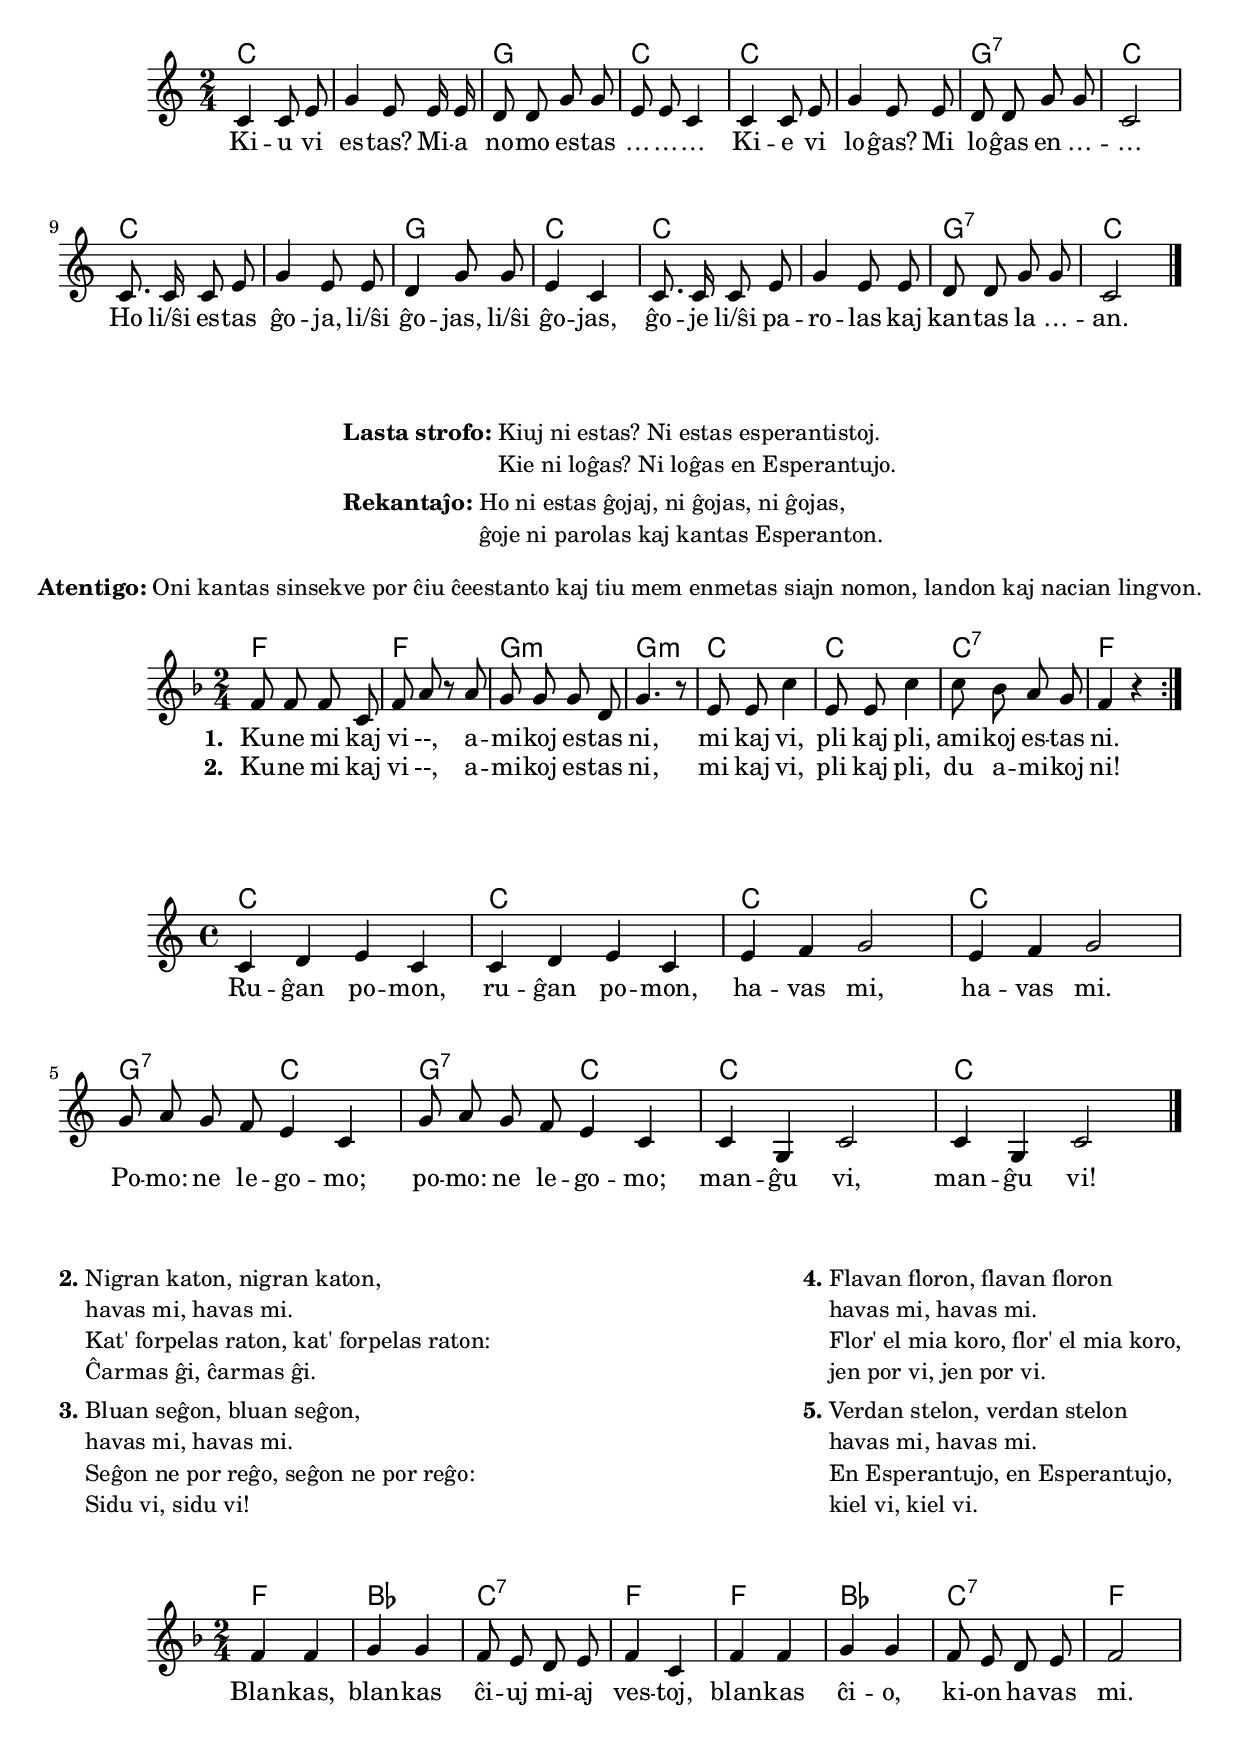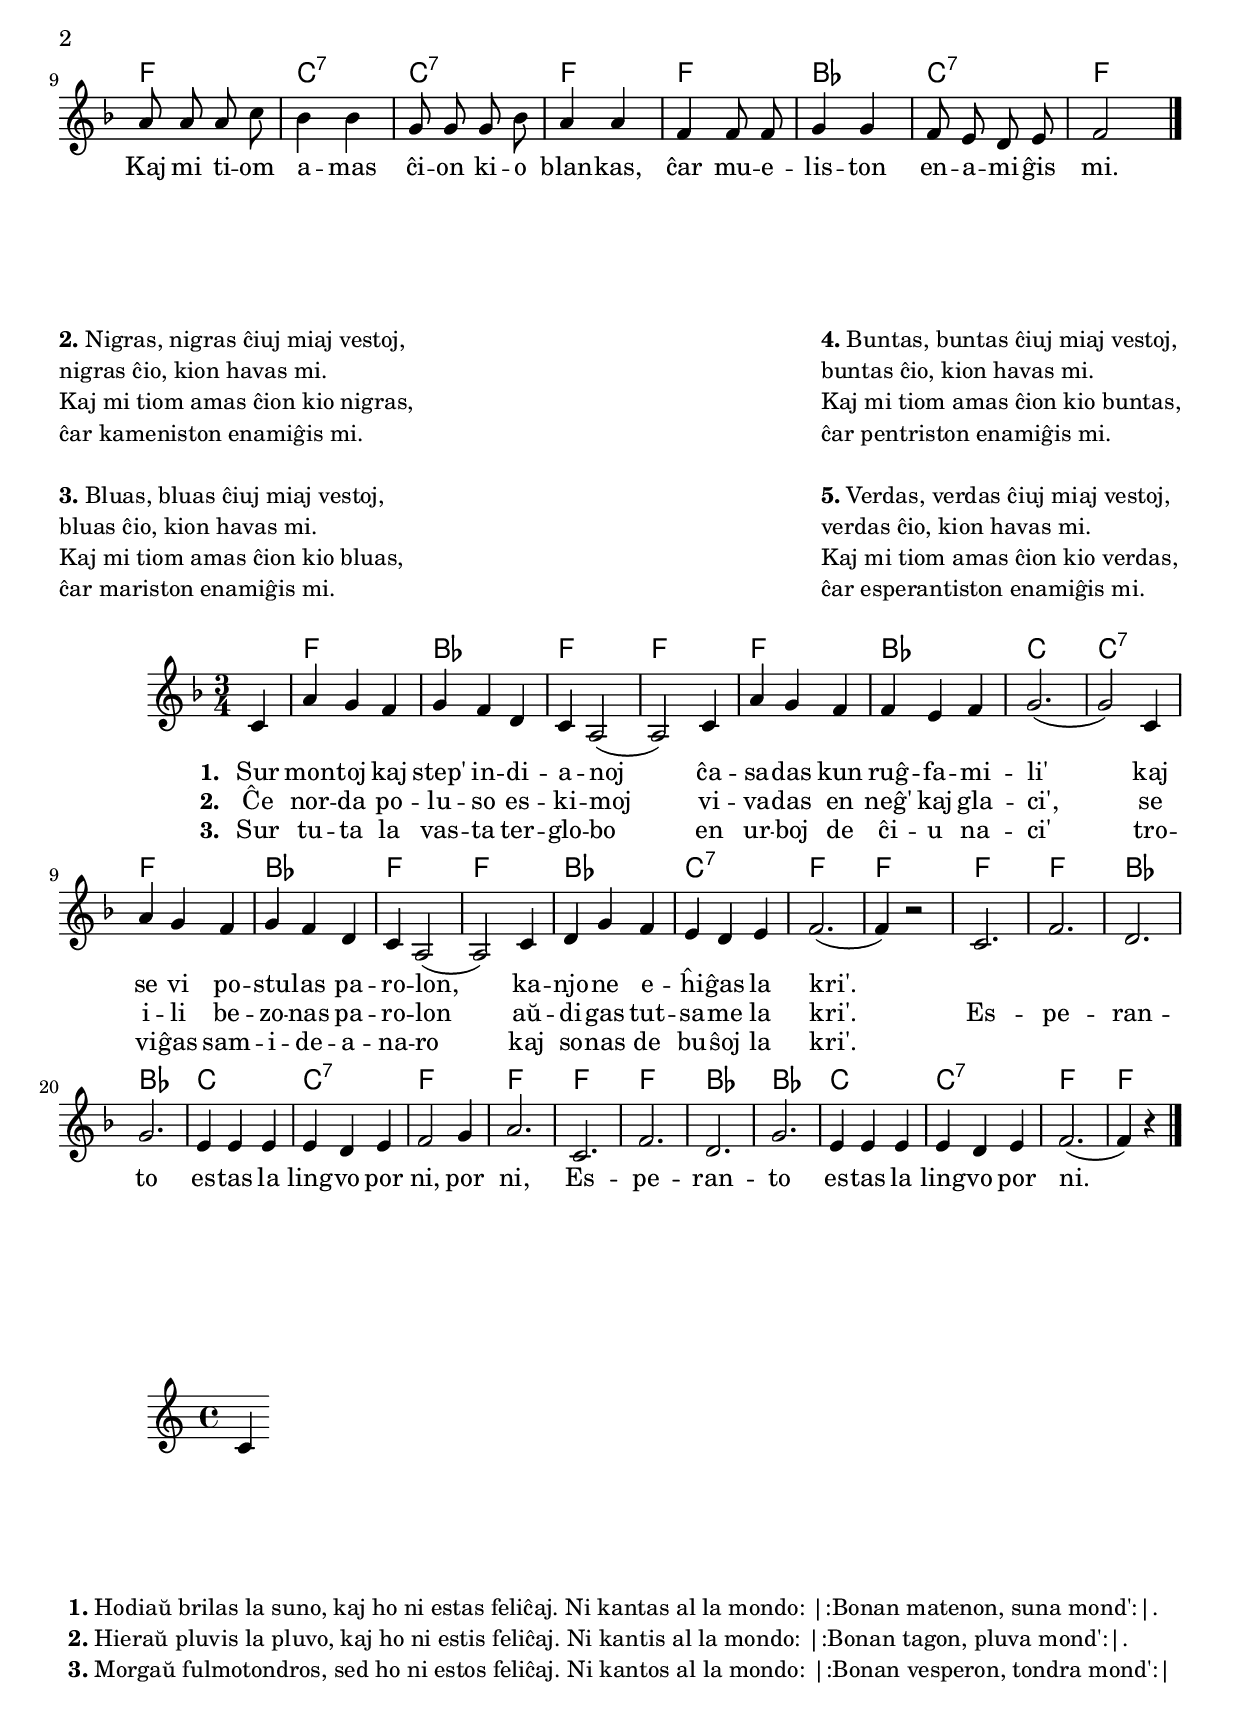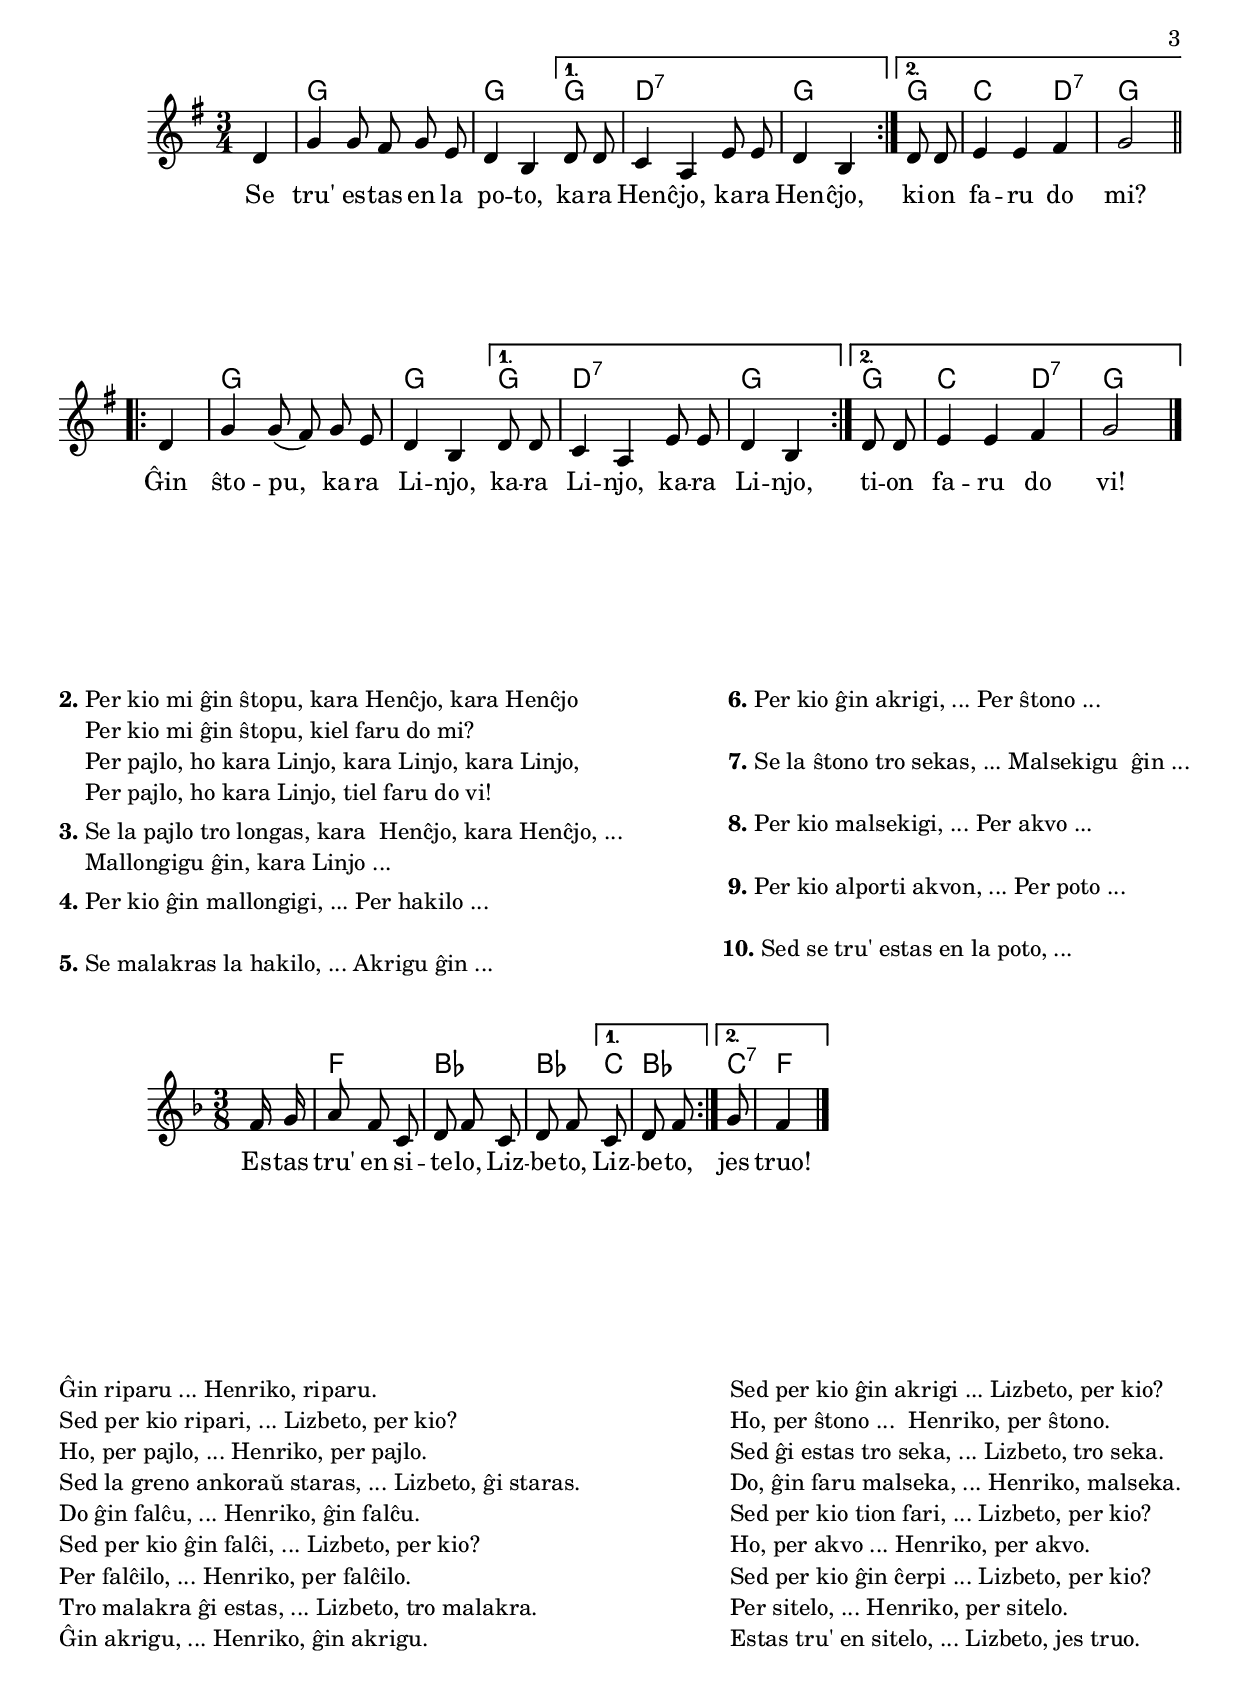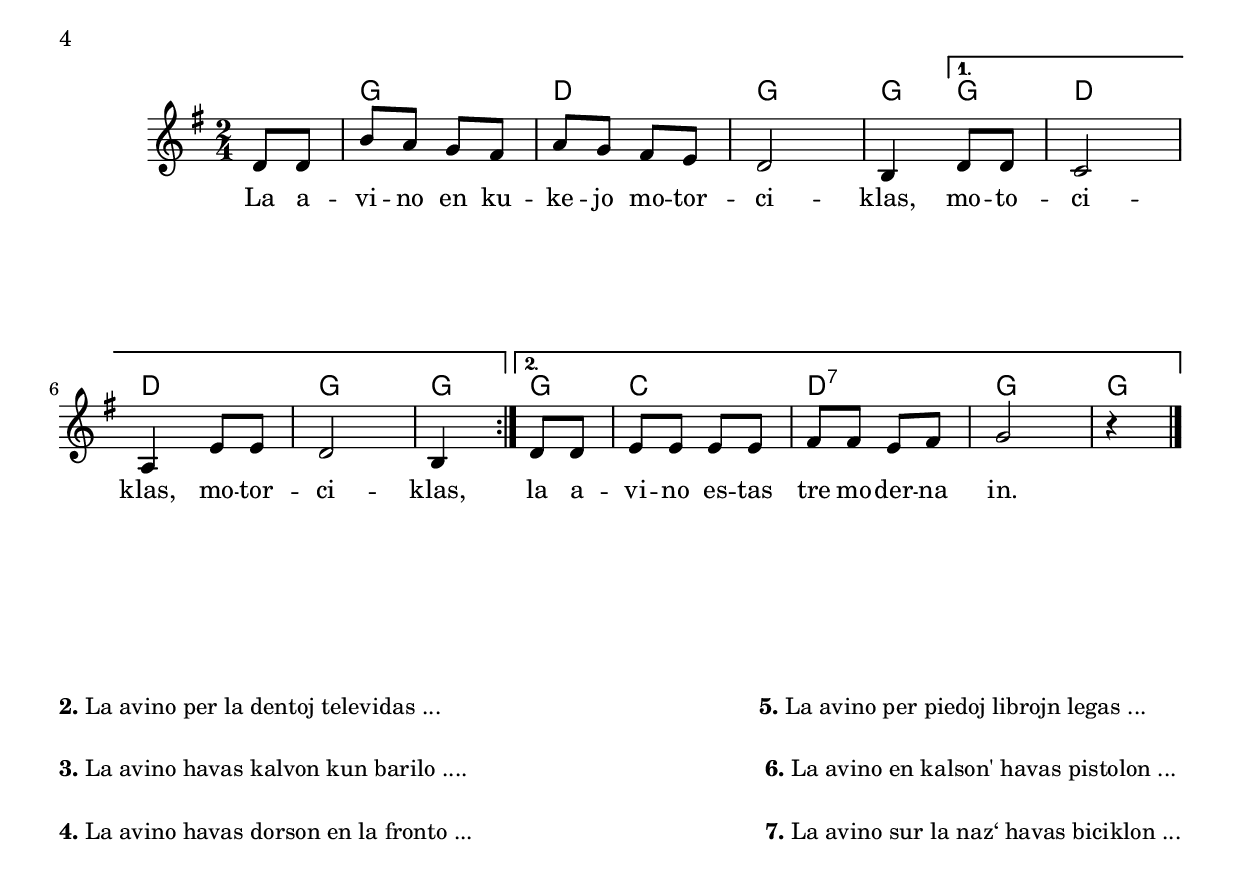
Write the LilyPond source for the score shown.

%\pageBreak

% ŝanĝis "li(ŝi)" al "li/ŝi"
% anstataŭigis "kiu ni estas" per "kiuj ni estas"
% korektis "Esperantistoj" al "esperantistoj" (laŭ PIV)

\tocItem \markup "Interkonatiĝo"
\score {
	\header {
	title = "Interkonatiĝo"
	subtitle = "Originala titolo: Nekonata"
	}
	
	\transpose c c' {
	<<\chords { c1 g2 c2 c1 g2:7 c2 c1 g2 c2 c1 g2:7 c2 }

	\relative {
		\time 2/4
		\key c \major
	\autoBeamOff
        c4 c8 e g4  e8   e16 e d8 d g g e e c4
%	c4 c8 d e4 c8    c16 c d8 d g g e e c4
        c4 c8 e g4  e8   e     d8 d g g c,2
%	c4 c8 d e4 c8    c     d  d g g c,2
	c8. c16 c8 e g4 e8 e d4 g8 g e4 c c8. c16 c8 e g4 e8 e d d g g c,2 \bar "|." 
%	c8. c16 c8 d e4 c8 c d4 g8 g e4 c c8. c16 c8 d e4 c8 c d d g g c,2 \bar "|." 
	\autoBeamOn
	} % relative
	\addlyrics {
Ki -- u vi es -- tas? Mi -- a no -- mo es -- tas … -- … -- …
Ki -- e vi lo -- ĝas? Mi lo -- ĝas  en … -- … 
Ho li/ŝi es -- tas ĝo -- ja, li/ŝi ĝo -- jas,  li/ŝi ĝo -- jas, 
	ĝo -- je li/ŝi pa -- ro -- las kaj kan -- tas la … -- an.

	}
>>
	} % transpose
} % score


\markup {
  \fill-line {
    %\hspace #0.1 % moves the column off the left margin;
     % can be removed if space on the page is tight
     \column {
      \line { \bold "Lasta strofo:"
        \column {
          "Kiuj ni estas? Ni estas esperantistoj. "
		  "Kie ni loĝas? Ni loĝas en Esperantujo."
            } % column
      } % line
	  \combine \null \vspace #0.1 % adds vertical spacing between verses
		\line { \bold "Rekantaĵo:" 
		\column { "Ho ni estas ĝojaj, ni ĝojas, ni ĝojas," "ĝoje ni parolas kaj kantas Esperanton." " "
		} %column
	  } % line
	}	
  }
}


\markup {
  \fill-line {
    %\hspace #0.1 % moves the column off the left margin;
     % can be removed if space on the page is tight
     \column {
      \line { \bold "Atentigo:"
        \column {
          "Oni kantas sinsekve por ĉiu ĉeestanto kaj tiu mem enmetas siajn nomon, landon kaj nacian lingvon."
              \combine \null \vspace #0.5 % adds vertical spacing between verses
            } % column
      } %
    }	
  }
}


% kontrolindas la korespondo inter la notoj kaj ĉiu el la du strofoj (kiuj ĉiu havas malsaman kvanton da silaboj ĉe la fino)

\tocItem \markup "Du amikoj"
\score {
	\header {
	title = "Du amikoj"
	subtitle = "El Mazi en Gondolando"
	}
	
	\transpose c c' {
	<<\chords { f2 f g:m g:m c c c:7 f}

	\relative {
		\time 2/4
		\key f \major
	\autoBeamOff
	f8 f f c f a r8 a8 g8 g g d g4. r8  e e c'4 e,8 e c'4 c8 bes a g f4 r \bar ":|." 
%	c4 c8 d e4 c8    c16 c d8 d g g e e c4
%	c4 c8 d e4 c8    c     d  d g g c,2
%	c8. c16 c8 d e4 c8 c d4 g8 g e4 c c8. c16 c8 d e4 c8 c d d g g c,2 
	\autoBeamOn
	} % relative
	\addlyrics { \set stanza = #"1. " 
Ku -- ne mi kaj vi --, a -- mi -- koj es -- tas ni, mi kaj vi, pli kaj pli, ami -- koj es -- tas ni.
	}
	\addlyrics { \set stanza = #"2. " 
Ku -- ne mi kaj vi --, a -- mi -- koj es -- tas ni, mi kaj vi, pli kaj pli, du a -- mi -- koj ni!
	}
>>
	} % transpose
} % score



% rugxa pomo estis lingve terura kaj mi tute reverkis gxin


\tocItem \markup "Ruĝan pomon"
\score {
	\header {
	title = "Ruĝan pomon"
	subtitle = "Originala titolo: Frère Jacques"
	subsubtitle = "Tradukis E. Werner"
	}
	
	\transpose c c' {
	<<\chords { c1 c c c g2:7 c g:7 c c1 c1 }

	\relative {
		\time 4/4
		\key c \major
	\autoBeamOff
	c4 d e c c d e c e f g2 e4 f g2 g8 a g f e4 c4 g'8 a g f e4 c4 c g c2 c4 g c2 \bar "|." 
	\autoBeamOn
	} % relative
	\addlyrics {
	Ru -- ĝan po -- mon, ru -- ĝan po -- mon, ha -- vas mi, ha -- vas mi. Po -- mo: ne le -- go -- mo; po -- mo: ne le -- go -- mo; man -- ĝu vi, man -- ĝu vi!
	}
>>
	} % transpose
} % score


\markup {
  \fill-line {
    % \hspace #0.1 % moves the column off the left margin;
     % can be removed if space on the page is tight
     \column {
      \line { \bold "2."
        \column {
		"Nigran katon, nigran katon," "havas mi, havas mi."
		"Kat' forpelas raton, kat' forpelas raton:" "Ĉarmas ĝi, ĉarmas ĝi."
           } % column
      } % line
	  \combine \null \vspace #0.1 % adds vertical spacing between verses
      \line { \bold "3."
        \column {
		"Bluan seĝon, bluan seĝon," "havas mi, havas mi."
		"Seĝon ne por reĝo, seĝon ne por reĝo:" "Sidu vi, sidu vi!"
        } % column
      } % line
    } % fill-line
    \hspace #0.1 % adds horizontal spacing between columns;
    \column {
      \line { \bold "4."
        \column {
		"Flavan floron, flavan floron" "havas mi, havas mi."
		"Flor' el mia koro, flor' el mia koro," "jen por vi, jen por vi."
        } % column
      } % line
      \combine \null \vspace #0.1 % adds vertical spacing between verses
      \line { \bold "5."
        \column {
		"Verdan stelon, verdan stelon" "havas mi, havas mi."
		"En Esperantujo, en Esperantujo," "kiel vi, kiel vi."
                " "
                " "
                 } % column
                  } % line     
	} % column
	} % fill-line
} % markup	


% pri koloroj do ne havas rimojn en la germana, sed ŝajnas iom fuŝa, 
% do mi reverkis la tekston
% Verdas, verdas ... esperantiston ...
% Blankas, blankas ĉiuj miaj vestoj, blankas ĉio, kion havas mi.
% Kaj mi tiom amas ĉion kio blankas, ĉar mueliston enamiĝis mi.
% Nigras, nigras ... kameniston ...
% Bluas, bluas ... mariston ...
% Buntas, buntas ... pentriston ...

% solvindas la malsama kvanto da silaboj ĉe la diversaj profesioj (mariston kaj pentriston havas nur 3, esperantiston havas 5, dum mueliston kaj kameniston havas 4)

\tocItem \markup "Pri koloroj"
\score {
	\header {
	title = "Pri koloroj"
	subtitle = "Originala titolo: Grün, grün, grün sind alle meine Kleider"
        subsubtitle = "Tradukis E. Werner"
	}
	
	\transpose c c' {
	<<\chords { f2 bes c:7 f f bes c:7 f f c:7 c:7 f f bes c:7 f }

	\relative {
		\time 2/4
		\key f \major
	\autoBeamOff
	 f4 f g g f8 e d e f4 c f f g g f8 e d e f2 a8 a a c bes4 bes g8 g g bes a4 a f f8 f g4 g f8 e d e f2 \bar "|." 
	\autoBeamOn
	} % relative
	\addlyrics {
Blan -- kas, blan -- kas ĉi -- uj mi -- aj ves -- toj, blan -- kas ĉi -- o, ki -- on ha -- vas mi. Kaj mi ti -- om a -- mas ĉi -- on ki -- o blan -- kas, ĉar mu -- e -- lis -- ton en -- a -- mi -- ĝis mi.
	}
>>
	} % transpose
} % score

\noPageBreak

%\markup {
%  \fill-line {
%    %\hspace #0.1 % moves the column off the left margin;
%     % can be removed if space on the page is tight
%     \column {
%      \line { \bold "Aliaj strofoj:"
%        \column {
%          " Nigras ... kameniston, bluas ... mariston," " buntas ... pentriston, verdas ... esperantiston "
%		  " "
%                  } %   column
%                  } % line  
%	
%                }	
%  }
%	  \combine \null \vspace #0.1 % adds vertical spacing between 
%}

\markup {
  \fill-line {
    % \hspace #0.1 % moves the column off the left margin;
     % can be removed if space on the page is tight
     \column {

	\combine \null \vspace #0.05 % adds vertical spacing between verses
      \line { \bold "2." "Nigras, nigras ĉiuj miaj vestoj," }
      \line { "nigras ĉio, kion havas mi." }
      \line { "Kaj mi tiom amas ĉion kio nigras," }
      \line { "ĉar kameniston enamiĝis mi." }

	\combine \null \vspace #0.05 % adds vertical spacing between verses
      \line { \bold "3." "Bluas, bluas ĉiuj miaj vestoj," }
      \line { "bluas ĉio, kion havas mi." }
      \line { "Kaj mi tiom amas ĉion kio bluas," }
      \line { "ĉar mariston enamiĝis mi." }

	\combine \null \vspace #0.05 % adds vertical spacing between verses

     } % column
     \column {

	\combine \null \vspace #0.05 % adds vertical spacing between verses
      \line { \bold "4." "Buntas, buntas ĉiuj miaj vestoj," }
      \line { "buntas ĉio, kion havas mi." }
      \line { "Kaj mi tiom amas ĉion kio buntas," }
      \line { "ĉar pentriston enamiĝis mi." }

	\combine \null \vspace #0.05 % adds vertical spacing between verses
      \line { \bold "5." "Verdas, verdas ĉiuj miaj vestoj," }
      \line { "verdas ĉio, kion havas mi." }
      \line { "Kaj mi tiom amas ĉion kio verdas," }
      \line { "ĉar esperantiston enamiĝis mi." }

	\combine \null \vspace #0.05 % adds vertical spacing between verses
     } % column
    } % fill-line
} % markup	



\version "2.20.0"

\tocItem \markup "Lingvo por ni"
\score {
	\header {
	title = "Lingvo por ni"
	subtitle = "Originala titolo: My Bonnie is over the Ocean"
	}
	
	\transpose c c' {
	<<\chords { 
		\set noChordSymbol = ""
		r4 f2. bes f f f bes c c:7 f bes f f bes c:7 f f
        f f bes bes c c:7 f f f f bes bes c c:7 f f2  
	}

	\relative {
		\time 3/4
		\key f \major
                	\partial 4
	\autoBeamOff
	c4 a' g f g f d c a2( a) 
        c4 a' g f f e f g2.( g2)  
        c,4 a' g f g f d c a2( a) 
        c4 d g f e d e f2.( f4) r2
        c2. f2. d2. g2. e4 e e e d e f2 g4 a2.
        c,2. f2. d2. g2. e4 e e e d e f2.( f4) r4 \bar "|." 
	\autoBeamOn
	} % relative
	\addlyrics { \set stanza = #"1. " 
        Sur mon -- toj kaj step' in -- di -- a -- noj ĉa -- sa -- das kun ruĝ -- fa -- mi -- li'
	kaj se vi po -- stu -- las pa -- ro -- lon, ka -- njo -- ne e -- ĥi -- ĝas la kri'.
	}
        \addlyrics {  \set stanza = #"2. "
        Ĉe nor -- da po -- lu -- so es -- ki -- moj vi -- va -- das en neĝ' kaj gla -- ci',
	se i -- li be -- zo -- nas pa -- ro -- lon aŭ -- di -- gas tut -- sa -- me la kri'.
	Es -- pe -- ran -- to es -- tas la ling -- vo por ni, por ni, 
	Es -- pe -- ran -- to es -- tas la ling -- vo por ni.
}
        \addlyrics {  \set stanza = #"3. "
        Sur tu -- ta la vas -- ta ter -- glo -- bo en ur -- boj de ĉi -- u na -- ci'
	tro -- vi -- ĝas sam -- i -- de -- a -- na -- ro kaj so -- nas de bu -- ŝoj la kri'.
}
>>
	} % transpose
} % score



\tocItem \markup "Veterokanto"
\score {
	\header {
	title = "Veterokanto"
%	subtitle = "Originala titolo: Meine Oma fährt im Hühnerstall Motorrad"
%	subsubtitle = "Tradukis"
	}
<<
\new Staff {c'4}
>>
}

\markup {
% \combine \null \vspace #0.3 % adds vertical spacing between verses
      
 \fill-line {
    % \hspace #0.1 % moves the column off the left margin;
     % can be removed if space on the page is tight
     \column {
      \line { \bold "1."
        \column {
		"Hodiaŭ brilas la suno, kaj ho ni estas feliĉaj.
Ni kantas al la mondo: |:Bonan matenon, suna mond':|."

           } % column
      } % line
	  %\combine \null \vspace #0.1 % adds vertical spacing between verses
      \line { \bold "2."
        \column {
		"Hieraŭ pluvis la pluvo, kaj ho ni estis feliĉaj.
Ni kantis al la mondo: |:Bonan tagon, pluva mond':|."
        } % column
      } % line
      %\combine \null \vspace #0.1 % adds vertical spacing between verses
      \line { \bold "3."
        \column {
		"Morgaŭ fulmotondros, sed ho ni estos feliĉaj.
Ni kantos al la mondo: |:Bonan vesperon, tondra mond':|"
 \combine \null \vspace #0.5 % adds vertical spacing between verses

} % column
      } % line
    } % fill-line
    }
} % markup	


\pageBreak 

\version "2.20.0"

% mi konas gxin kiel 'Wenn der Topf aber ein Loch hat' ...
% la aktoroj estas cxi tie intersxangxitaj kaj la strukturo
% 1. Sxi: Se ...? 2. Li: Faru jenon! 3. Sxi: Kiel 4. Li: Per jenon! perdigxis.
% Kio estas 'staranta pajlo'? En la originalo gxi tro longas kaj estas dehakita per hakilo.


% Mi aldonis la unuan parton de la melodio, kiun ni ne kantis.
% Propono por la teksto:

% se tru estas en la poto, kara Hencxjo, kara Hencxjo,
% se tru estas en la poto, kion faru do mi?

% gxin sxtopu, kara Linjo, kara Linjo,  kara Linjo,
% gxin sxtopu, kara Linjo, tion faru do vi!

% Per kio mi gxin sxtopu, kara Hencxjo, kara Hencxjo
% Per kio mi gxin sxtopu, kiel faru do mi?

% Per pajlo kara Linjo, kara Linjo, kara Linjo,
% Per pajlo kara Linjo, tiel faru do vi!

% Se la pajlo tro longas -- Mallongigu gxin 
% Per kio mi mallongigu? -- Per hakilo
% Se malakras la hakilo -- Akrigu vin 
% Per kio mi gxin akrigu? -- Per sxtono
% Se la sxtono tro sekas -- Malsekigu gxin
% Per kio mi gxin malsekigu? -- Per akvo.
% Per kio mi portu akvon -- Per poto 


\tocItem \markup "Truo en la poto"
\score {
	\header {
	title = "Truo en la poto"
	subtitle = "Originala titolo: Wenn der Topf aber ein Loch hat"
	subsubtitle = "Tradukis E. Werner"
	}
	
	\transpose c d' {
	<<\chords {
    \set noChordSymbol = ""
    \repeat volta 2 {r4 f2. f2} 
    \alternative {
                  {f4 c2.:7 f2 }
                  {f4 bes2 c4:7 f2}
                  } % alternative
    \repeat volta 2 {r4 f2. f2} 
    \alternative {
                  {f4 c2.:7 f2}
                  {f4 bes2 c4:7 f2}
                  } % alternative
                  } % chords
	\relative {
		\time 3/4
		\key f \major
		\partial 4
	\autoBeamOff
	\repeat volta 2 { c4 f4 f8 e f d c4 a4 } 
	\alternative {
		    { c8 c bes4 g4 d'8 d c4 a4 }
		    { c8 c d4 d e f2}
		    }
	\repeat volta 2 {c4 f4 f8( e) f d c4 a4 } 
	\alternative {
		    { c8 c bes4 g4 d'8 d c4 a4}
		    { c8 c d4 d e f2}
		    }
       \bar "|." 
	\autoBeamOn
	} % relative
	\addlyrics {
        \repeat volta 2 { Se tru' es -- tas en la po -- to,}
        \alternative {
                     { ka -- ra Hen -- ĉjo, ka -- ra Hen -- ĉjo, }
                     { ki -- on fa -- ru do mi? }
                     }
        \repeat volta 2 { Ĝin ŝto -- pu,  ka -- ra Li -- njo, }
        \alternative {
                     { ka -- ra Li -- njo, ka -- ra Li -- njo, }
                     { ti -- on fa -- ru do vi! }
                     }
	} %addlyrics
>>
	} % transpose
} % score


\markup {
  \fill-line {
    % \hspace #0.1 % moves the column off the left margin;
     % can be removed if space on the page is tight
     \column {
      \line { \bold "2."
        \column {
		"Per kio mi ĝin ŝtopu, kara Henĉjo, kara Henĉjo"
                "Per kio mi ĝin ŝtopu, kiel faru do mi?"
                "Per pajlo, ho kara Linjo, kara Linjo, kara Linjo,"
                "Per pajlo, ho kara Linjo, tiel faru do vi!"

           } % column
      } % line
	  \combine \null \vspace #0.1 % adds vertical spacing between verses
      \line { \bold "3."
        \column {
		"Se la pajlo tro longas, kara  Henĉjo, kara Henĉjo, ... "
                "Mallongigu ĝin, kara Linjo ..."
        } % column
      } % line
      \combine \null \vspace #0.1 % adds vertical spacing between verses
      \line { \bold "4."
        \column {
		"Per kio ĝin mallongigi, ... Per hakilo ..."
        } % column
      } % line
      \combine \null \vspace #0.1 % adds vertical spacing between verses
      \line { \bold "5."
        \column {
		"Se malakras la hakilo, ... Akrigu ĝin ..."
        } % column
      } % line     
    } % fill-line
    \hspace #0.1 % adds horizontal spacing between columns;
    \column {
       \line { \bold " 6."
        \column {
		"Per kio ĝin akrigi, ... Per ŝtono ..."
        } % column
      } % line
      \combine \null \vspace #0.1 % adds vertical spacing between verses
      \line { \bold " 7."
        \column {
		"Se la ŝtono tro sekas, ... Malsekigu  ĝin ..."
        } % column
      } % line
      \combine \null \vspace #0.1 % adds vertical spacing between verses
       \line { \bold " 8."
        \column {
		"Per kio malsekigi, ... Per akvo ..."
        } % column
      } % line
      \combine \null \vspace #0.1 % adds vertical spacing between verses
      \line { \bold " 9."
        \column {
		"Per kio alporti akvon, ... Per poto ..."
        } % column
      } % line
      \combine \null \vspace #0.1 % adds vertical spacing between verses
     \line { \bold "10."
        \column {
		"Sed se tru' estas en la poto, ..."
                " "
                " "
                 } % column
                  } % line     
	} % column
	} % fill-line
} % markup	


\version "2.20.0"

% jen pro tradiciaj kialoj ...
% mi konas gxin kiel 'Wenn der Topf aber ein Loch hat' ...
% la aktoroj estas cxi tie intersxangxitaj kaj la strukturo
% 1. Sxi: Se ...? 2. Li: Faru jenon! 3. Sxi: Kiel 4. Li: Per jenon! perdigxis.
% Kio estas 'staranta pajlo'? En la originalo gxi tro longas kaj estas dehakita per hakilo.


\tocItem \markup "Estas tru' en sitelo"
\score {
	\header {
	title = "Estas tru' en sitelo"
	subtitle = "Originala titolo: Theres a hole in my bucket"
	}
	
	\transpose c c' {
	<<
    \chords {
      \set noChordSymbol = ""
      \repeat volta 2 {r8 f4. bes bes4} 
      \alternative {
                    {c8 bes4 }
                    {c8:7 f4 }
                    } % alternative
                    } % chords
	\relative {
		\time 3/8
		\key f \major
		\partial 8
	\autoBeamOff
	\repeat volta 2 { f16 g a8 f c8 d8 f c d8 f} 
	\alternative {
		    { c d8 f}
		    { g8 f4}
		    }
       \bar "|." 
	\autoBeamOn
	} % relative
	\addlyrics {
        \repeat volta 2 { Es -- tas tru' en si -- te -- lo, Liz -- be -- to,}
        \alternative {
                     {  Liz -- be -- to, }
                     {  jes truo! }
                     }
 	} %addlyrics
>>
	} % transpose
} % score


\markup {
  \fill-line {
    % \hspace #0.1 % moves the column off the left margin;
     % can be removed if space on the page is tight
     \column {
      \line {
        \column {
		"Ĝin riparu ... Henriko, riparu."
"Sed per kio ripari, ... Lizbeto, per kio?"
"Ho, per pajlo, ... Henriko, per pajlo."
"Sed la greno ankoraŭ staras, ... Lizbeto, ĝi staras."
"Do ĝin falĉu, ... Henriko, ĝin falĉu."
"Sed per kio ĝin falĉi, ... Lizbeto, per kio?"
"Per falĉilo, ... Henriko, per falĉilo."
"Tro malakra ĝi estas, ... Lizbeto, tro malakra."
"Ĝin akrigu, ... Henriko, ĝin akrigu."
           } % column
      } % line
    } % fill-line
    \hspace #0.1 % adds horizontal spacing between columns;
    \column {
       \line {
        \column {
"Sed per kio ĝin akrigi ... Lizbeto, per kio?"
"Ho, per ŝtono ...  Henriko, per ŝtono."
"Sed ĝi estas tro seka, ... Lizbeto, tro seka."
"Do, ĝin faru malseka, ... Henriko, malseka."
"Sed per kio tion fari, ... Lizbeto, per kio?"
"Ho, per akvo ... Henriko, per akvo."
"Sed per kio ĝin ĉerpi ... Lizbeto, per kio?"
"Per sitelo, ... Henriko, per sitelo."
"Estas tru' en sitelo, ... Lizbeto, jes truo."
		" "
		" "

        } % column
      } % line
       } % column
	} % fill-line
} % markup	


\pageBreak 

\version "2.20.0"

\tocItem \markup "La avino motorciklas"
\score {
	\header {
	title = "La avino motorciklas"
	subtitle = "Originala titolo: Meine Oma fährt im Hühnerstall Motorrad"
%	subsubtitle = "Tradukis"
	}
	
	\transpose c c' {
	<<\chords {
      \set noChordSymbol = ""
      \repeat volta 2 {
                r4 g2 d g g4
                }
      \alternative {
      { g4 d2 d2 g g4 }
      { g4 c2 d:7 g g4}
      }
  } % chords
	\relative {
		\time 2/4
		\key g \major
		\partial 4
	%\autoBeamOff
        \repeat volta 2 {
	 d8 d b' a g fis a g fis e d2 b4
         }
         \alternative {
          { d8 d c2 a4 e'8 e d2 b4}
          { d8 d e e e e fis fis e fis g2 r4}
          }          
       \bar "|." 
	%\autoBeamOn
	} % relative
	\addlyrics {
        \repeat volta 2 {
        La a -- vi -- no en ku -- ke -- jo mo -- tor -- ci -- klas,
           }
        \alternative {
         { mo -- to -- ci -- klas, mo -- tor -- ci -- klas,}
         { la a -- vi -- no es -- tas tre mo -- der -- na in. }
        }
	} %addlyrics
>>
	} % transpose
} % score


\markup {
  \fill-line {
    % \hspace #0.1 % moves the column off the left margin;
     % can be removed if space on the page is tight
     \column {
      \line { \bold "2."
        \column {
		"La avino per la dentoj televidas ..."

           } % column
      } % line
	  \combine \null \vspace #0.1 % adds vertical spacing between verses
      \line { \bold "3."
        \column {
		"La avino havas kalvon kun barilo ...."
        } % column
      } % line
      \combine \null \vspace #0.1 % adds vertical spacing between verses
      \line { \bold "4."
        \column {
		"La avino havas dorson en la fronto ..."
        } % column
      } % line
    } % fill-line

    \hspace #0.1 % adds horizontal spacing between columns;
    \column {
      \line { \bold "5."
        \column {
		"La avino per piedoj librojn legas ..."
        } % column
      } % line
      \combine \null \vspace #0.1 % adds vertical spacing between verses     
       \line { \bold " 6."
        \column {
		"La avino en kalson' havas pistolon ..."
        } % column
      } % line
      \combine \null \vspace #0.1 % adds vertical spacing between verses
      \line { \bold " 7."
        \column {
		"La avino sur la naz‘ havas biciklon ..."
        } % column
      } % line
   	} % column
	} % fill-line
} % markup	


% \include "01ref-kantoj/vidu-vidu.ly" -- ankorau ne funkcias, necesas shanghi ion en la kodo, sed Felix ne scias kion.
